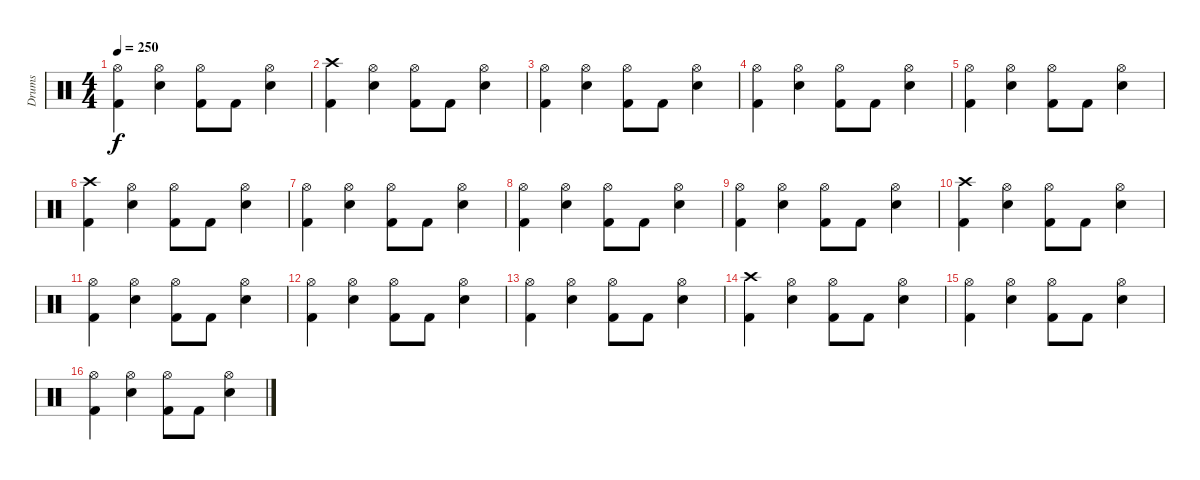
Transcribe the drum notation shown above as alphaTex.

\track ("Drums" "Drums") {instrument percussion}
\staff {score}
\articulation defaults
\ts (4 4)
\tempo 250
\clef neutral
\ks c
("Hi-Hat (open)" "Kick (hit) 2").4{dy f} ("Hi-Hat (open)" "Electric Snare (hit)").4 ("Hi-Hat (open)" "Kick (hit) 2").8 "Kick (hit) 2".8 ("Hi-Hat (open)" "Electric Snare (hit)").4 |
("Crash high (hit)" "Kick (hit) 2").4 ("Hi-Hat (open)" "Electric Snare (hit)").4 ("Hi-Hat (open)" "Kick (hit) 2").8 "Kick (hit) 2".8 ("Hi-Hat (open)" "Electric Snare (hit)").4 |
("Hi-Hat (open)" "Kick (hit) 2").4 ("Hi-Hat (open)" "Electric Snare (hit)").4 ("Hi-Hat (open)" "Kick (hit) 2").8 "Kick (hit) 2".8 ("Hi-Hat (open)" "Electric Snare (hit)").4 |
("Hi-Hat (open)" "Kick (hit) 2").4 ("Hi-Hat (open)" "Electric Snare (hit)").4 ("Hi-Hat (open)" "Kick (hit) 2").8 "Kick (hit) 2".8 ("Hi-Hat (open)" "Electric Snare (hit)").4 |
("Hi-Hat (open)" "Kick (hit) 2").4 ("Hi-Hat (open)" "Electric Snare (hit)").4 ("Hi-Hat (open)" "Kick (hit) 2").8 "Kick (hit) 2".8 ("Hi-Hat (open)" "Electric Snare (hit)").4 |
("Crash high (hit)" "Kick (hit) 2").4 ("Hi-Hat (open)" "Electric Snare (hit)").4 ("Hi-Hat (open)" "Kick (hit) 2").8 "Kick (hit) 2".8 ("Hi-Hat (open)" "Electric Snare (hit)").4 |
("Hi-Hat (open)" "Kick (hit) 2").4 ("Hi-Hat (open)" "Electric Snare (hit)").4 ("Hi-Hat (open)" "Kick (hit) 2").8 "Kick (hit) 2".8 ("Hi-Hat (open)" "Electric Snare (hit)").4 |
("Hi-Hat (open)" "Kick (hit) 2").4 ("Hi-Hat (open)" "Electric Snare (hit)").4 ("Hi-Hat (open)" "Kick (hit) 2").8 "Kick (hit) 2".8 ("Hi-Hat (open)" "Electric Snare (hit)").4 |
("Hi-Hat (open)" "Kick (hit) 2").4 ("Hi-Hat (open)" "Electric Snare (hit)").4 ("Hi-Hat (open)" "Kick (hit) 2").8 "Kick (hit) 2".8 ("Hi-Hat (open)" "Electric Snare (hit)").4 |
("Crash high (hit)" "Kick (hit) 2").4 ("Hi-Hat (open)" "Electric Snare (hit)").4 ("Hi-Hat (open)" "Kick (hit) 2").8 "Kick (hit) 2".8 ("Hi-Hat (open)" "Electric Snare (hit)").4 |
("Hi-Hat (open)" "Kick (hit) 2").4 ("Hi-Hat (open)" "Electric Snare (hit)").4 ("Hi-Hat (open)" "Kick (hit) 2").8 "Kick (hit) 2".8 ("Hi-Hat (open)" "Electric Snare (hit)").4 |
("Hi-Hat (open)" "Kick (hit) 2").4 ("Hi-Hat (open)" "Electric Snare (hit)").4 ("Hi-Hat (open)" "Kick (hit) 2").8 "Kick (hit) 2".8 ("Hi-Hat (open)" "Electric Snare (hit)").4 |
("Hi-Hat (open)" "Kick (hit) 2").4 ("Hi-Hat (open)" "Electric Snare (hit)").4 ("Hi-Hat (open)" "Kick (hit) 2").8 "Kick (hit) 2".8 ("Hi-Hat (open)" "Electric Snare (hit)").4 |
("Crash high (hit)" "Kick (hit) 2").4 ("Hi-Hat (open)" "Electric Snare (hit)").4 ("Hi-Hat (open)" "Kick (hit) 2").8 "Kick (hit) 2".8 ("Hi-Hat (open)" "Electric Snare (hit)").4 |
("Hi-Hat (open)" "Kick (hit) 2").4 ("Hi-Hat (open)" "Electric Snare (hit)").4 ("Hi-Hat (open)" "Kick (hit) 2").8 "Kick (hit) 2".8 ("Hi-Hat (open)" "Electric Snare (hit)").4 |
("Hi-Hat (open)" "Kick (hit) 2").4 ("Hi-Hat (open)" "Electric Snare (hit)").4 ("Hi-Hat (open)" "Kick (hit) 2").8 "Kick (hit) 2".8 ("Hi-Hat (open)" "Electric Snare (hit)").4
